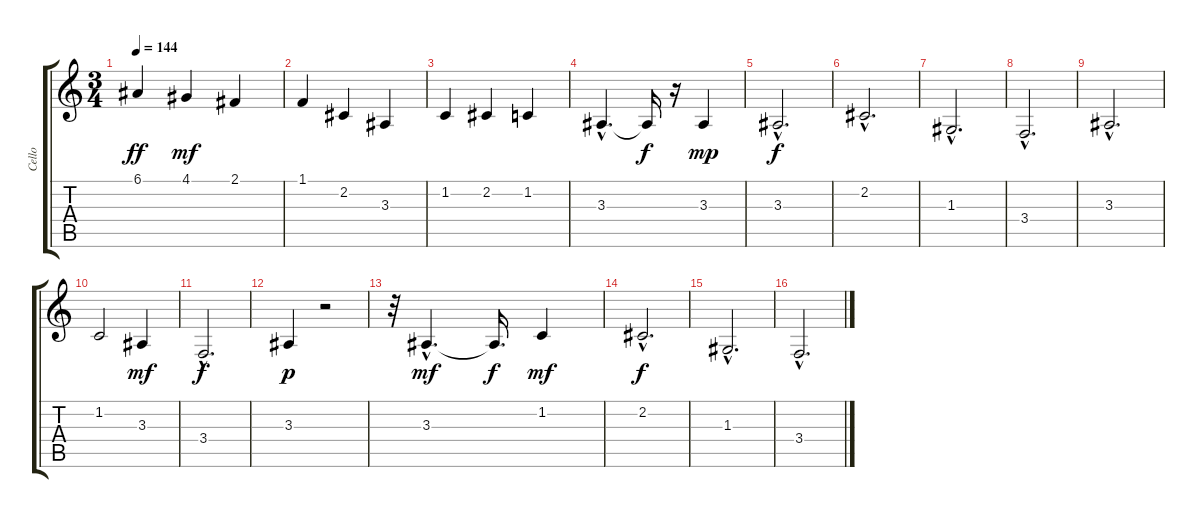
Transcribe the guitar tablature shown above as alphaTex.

\track ("Cello" "Cello") {instrument cello}
\staff {score tabs}
\tuning (E4 B3 G3 D3 A2 E2) {hide}
\ts (3 4)
\tempo 144
\clef g2
\ks c
6.1.4{dy ff} 4.1.4{dy mf} 2.1.4 |
1.1.4 2.2.4 3.3.4 |
1.2.4 2.2.4 1.2.4 |
3.3{hac}.4{d} 3.3{t}.16{dy f} r.16 3.3.4{dy mp} |
3.3{hac}.2{d dy f} |
2.2{hac}.2{d} |
1.3{hac}.2{d} |
3.4{hac}.2{d} |
3.3{hac}.2{d} |
1.2.2 3.3.4{dy mf} |
3.4{hac}.2{d dy f} |
3.3.4{dy p} r.2 |
r.32 3.3{hac}.4{d dy mf} 3.3{t}.16{d dy f} 1.2.4{dy mf} |
2.2{hac}.2{d dy f} |
1.3{hac}.2{d} |
3.4{hac}.2{d}
